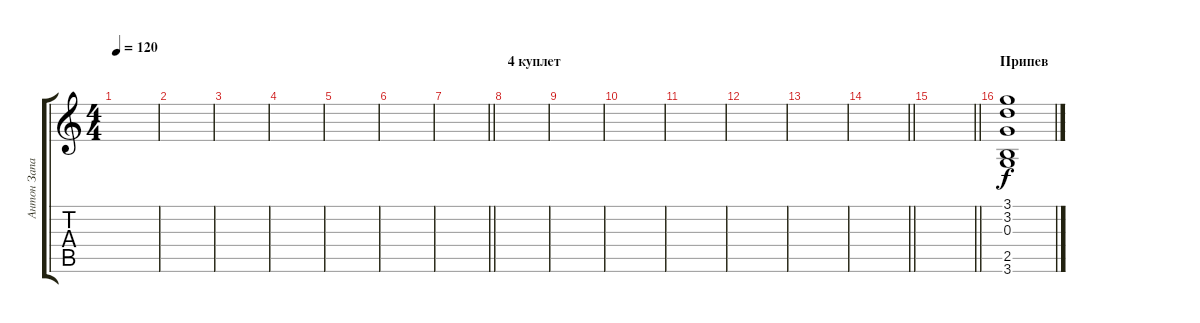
\track ("Антон Запас" "Антон Запа") {instrument acousticguitarsteel}
\staff {score tabs}
\tuning (E4 B3 G3 D3 A2 E2) {hide}
\ts (4 4)
\tempo 120
\clef g2
\ks c
|
|
|
|
|
|
\barLineRight lightlight
|
\section ("" "4 куплет")
|
|
|
|
|
|
\barLineRight lightlight
|
\barLineRight lightlight
|
\section ("" "Припев")
(3.1 3.2 0.3 2.5 3.6).1
